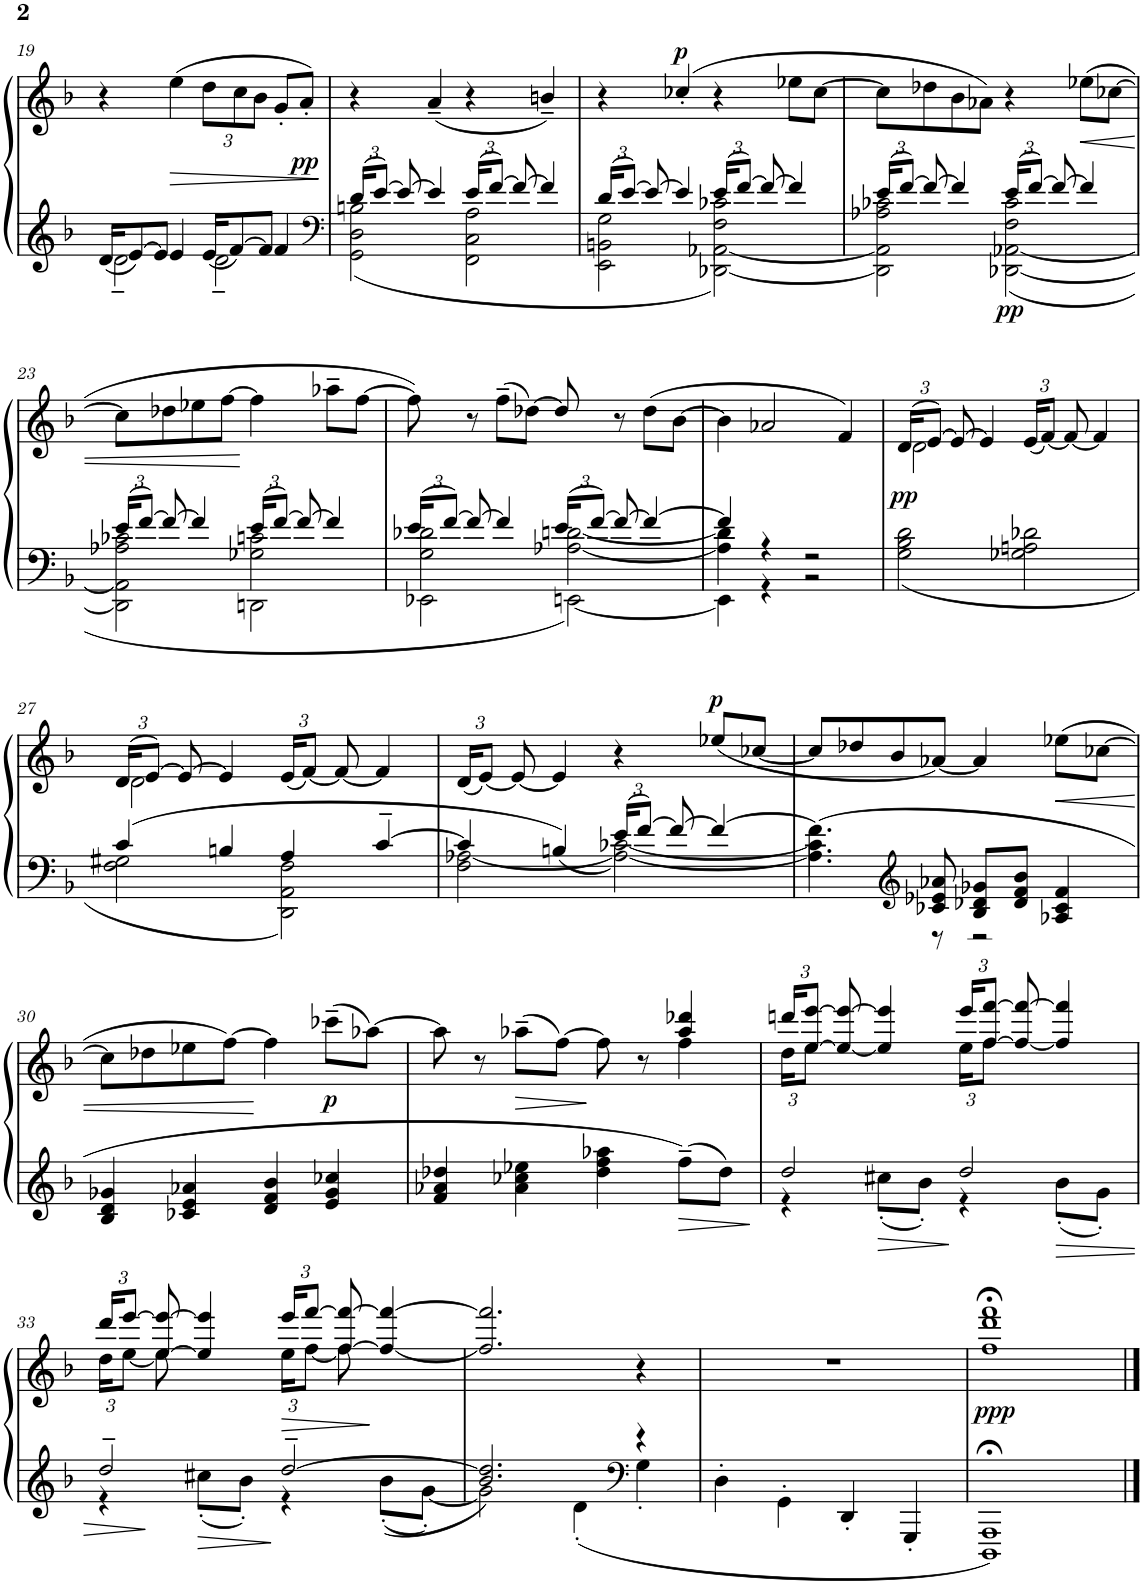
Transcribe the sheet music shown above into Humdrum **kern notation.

**kern	**kern	**dynam
*part1	*part1	*part1
*staff2	*staff1	*staff1/2
*I"Piano	*	*
*I'Pno	*	*
!!LO:PB:g=z
*clefG2	*clefG2	*
*k[b-]	*k[b-]	*
*F:	*F:	*
*M4/4	*M4/4	*
=19	=19	=19
*^	*	*
*	*^	*	*
4ryy	16d/KL	2d~\	4r	.
.	[8e/	.	.	.
.	8e/J]	.	.	.
!	!	!	!	!LO:HP:b
4e/	.	.	(4ee\	>
.	8.ryy	.	.	.
*	*	*	*Xbrackettup	*
4ryy	16e/KL	2d~\	12dd\L	.
.	[8f/	.	.	.
.	.	.	12cc\	.
.	.	.	12b-\J	.
.	8f/J]	.	.	.
4f/	.	.	8g'/L	.
.	8.ryy	.	.	.
!	!	!	!	!LO:DY:b
.	.	.	8a'/J)	pp
=20	=20	=20	=20	=20
*clefF4	*	*	*	*
*Xbrackettup	*	*	*	*
24d/KL	2Bn\	2GG\ 2D\	4r	.
[12e/J	.	.	.	.
8e/_	.	.	.	.
4e/]	.	.	(4a~/	.
24e/KL	2A\	2FF\ 2C\	4r	.
[12f/J	.	.	.	.
8f/_	.	.	.	.
4f/]	.	.	4bn~/)	.
=21	=21	=21	=21	=21
24d/KL	2G\	2EE\ 2BBn\	4r	.
[12e/J	.	.	.	.
8e/_	.	.	.	.
!	!	!	!	!LO:DY:a
4e/]	.	.	(4cc-X'/	p
24e/KL	2F\ 2c-X\	[2DD-X\ [2AA-X\	4r	.
[12f/J	.	.	.	.
8f/_	.	.	.	.
4f/]	.	.	8ee-X\L	.
.	.	.	[8cc-\J	.
=22	=22	=22	=22	=22
24e/KL	2A-X\ 2c-X\	2DD-\] 2AA-\]	8cc-\L]	.
[12f/J	.	.	.	.
8f/_	.	.	8dd-X\	.
4f/]	.	.	8b-\	.
.	.	.	8a-X\J)	.
!	!	!	!	!LO:DY:b=2
24e/KL	2F\ 2c-\	[2DD-X\ [2AA-X\	4r	pp
[12f/J	.	.	.	.
8f/_	.	.	.	.
!	!	!	!	!LO:HP:b
4f/]	.	.	(8ee-X\L	<
.	.	.	[8cc-X\J	.
!!LO:LB:g=z
=23	=23	=23	=23	=23
24e/KL	2A-X\ 2c-X\	2DD-\] 2AA-\]	8cc-\L]	.
[12f/J	.	.	.	.
8f/_	.	.	8dd-X\	.
4f/]	.	.	8ee-X\	.
.	.	.	[8ff\J	.
24e/KL	2G-X\ 2cn\	2DDn\	4ff\]	]
[12f/J	.	.	.	.
8f/_	.	.	.	.
4f/]	.	.	8aa-X~\L	.
.	.	.	[8ff\J	.
=24	=24	=24	=24	=24
24e/KL	2G\ 2d-X\	2EE-X\	8ff\])	.
[12f/J	.	.	.	.
8f/_	.	.	8r	.
4f/]	.	.	(8ff~\L	.
.	.	.	[8dd-X\J)	.
24e/KL	[2A-X\ [2dn\	[2EEn\	8dd-/]	.
[12f/J	.	.	.	.
8f/_	.	.	8r	.
4f/_	.	.	(8dd-\L	.
.	.	.	[8b-\J	.
=25	=25	=25	=25	=25
4f/]	4A-\] 4d\]	4EE\]	4b-\]	.
4r	4r	2.ryy	2a-X/	.
2r	2r	.	.	.
.	.	.	4f/)	.
*v	*v	*v	*	*
=26	=26	=26
*	*^	*
!	!	!	!LO:DY:b
2G\ 2B-\ 2d\	(24d/KL	2d\	pp
.	[12e/J)	.	.
.	8e/_	.	.
.	4e/]	.	.
2G-X\ 2An\ 2d-X\	(24e/KL	2ryy	.
.	[12f/J)	.	.
.	8f/_	.	.
.	4f/]	.	.
!!LO:LB:g=z	!!
=27	=27	=27	=27
*^	*	*	*
4c/	2F\ 2G#X\	(24d/KL	2d\	.
.	.	[12e/J)	.	.
.	.	8e/_	.	.
4Bn/	.	4e/]	.	.
4A/	2DD\ 2AA\ 2F\	(24e/KL	2ryy	.
.	.	[12f/J)	.	.
.	.	8f/_	.	.
[4c~/	.	4f/]	.	.
*	*	*v	*v	*
=28	=28	=28	=28
4c/]	2F\ [2A-X\	(24d/KL	.
.	.	[12e/J)	.
.	.	8e/_	.
4Bn/	.	4e/]	.
24e/KL	2A-\_ [2c-X\	4r	.
[12f/J	.	.	.
8f/_	.	.	.
!	!	!	!LO:DY:a
4f/_	.	(8ee-X/L	p
.	.	[8cc-X/J	.
=29	=29	=29	=29
4.f\]	4.A-\] 4.c-\]	8cc-/L]	.
.	.	8dd-X/	.
.	.	8b-/	.
*clefG2	*	*	*
8c-X/ 8e-X/ 8a-X/	8r	[8a-X/J)	.
8B-/ 8d-X/ 8g-X/L	2r	4a-/]	.
8d-/ 8f/ 8b-/J	.	.	.
!	!	!	!LO:HP:b
4A-X/ 4c-/ 4f/	.	(8ee-X\L	<
.	.	[8cc-X\J	.
*v	*v	*	*
!!LO:LB:g=z
=30	=30	=30
4B-/ 4d/ 4g-X/	8cc-\L]	.
.	8dd-X\	.
4c-X/ 4e/ 4a-X/	8ee-X\	.
.	[8ff\J)	.
4d/ 4f/ 4b-/	4ff\]	[
!	!	!LO:DY:b
4e/ 4g-/ 4cc-X/	(8ccc-X~\L	p
.	[8aa-X\J)	.
=31	=31	=31
*	*^	*
4f/ 4a-X/ 4dd-X/	8aa-\]	2.ryy	.
.	8r	.	.
!	!	!	!LO:HP:b
4a-\ 4cc-X\ 4ee-X\	(8aa-X~\L	.	>
.	[8ff\J)	.	.
4dd-\ 4ff\ 4aa-X\	8ff\]	.	[
.	8r	.	.
8ff~\L	4ff\	4aa-/ 4ddd-X/	.
8dd-\J	.	.	.
*	*v	*v	*
.	.	]
=32	=32	=32
*^	*^	*
2dd/	4r	24dddn/KL	24dd\KL	.
.	.	[12ee/ [12eee/J	12ee\J	.
.	.	8ee/_ 8eee/_	8ryy	.
.	8cc#X'\L	4ee/] 4eee/]	4ryy	.
.	8b-'\J	.	.	.
2dd/	4r	24eee/KL	24ee\KL	.
.	.	[12ff/ [12fff/J	12ff\J	.
.	.	8ff/_ 8fff/_	8ryy	.
.	8b-'\L	4ff/] 4fff/]	4ryy	.
.	8g'\J	.	.	.
!!LO:LB:g=z	!!
=33	=33	=33	=33	=33
2dd~/	4r	24ddd/KL	24dd\KL	.
.	.	[12eee/J	[12ee\J	.
.	.	[8ee/ 8eee/_	8ee\]	.
.	8cc#X'\L	4ee/] 4eee/]	4ryy	.
.	8b-'\J	.	.	.
!	!	!	!	!LO:HP:b
[2dd~/	4r	24eee/KL	24ee\KL	>
.	.	[12fff/J	[12ff\J	.
.	.	[8ff/ 8fff/_	8ff\]	.
.	8b-'\L	4ff/_ 4fff/_	4ryy	]
.	[8g'\J	.	.	.
*	*	*v	*v	*
=34	=34	=34	=34
2.b-/ 2.dd/]	2g\]	2.ff/] 2.fff/]	.
.	4d'\	.	.
*clefF4	*	*	*
4r	4G'\	4r	.
*v	*v	*	*
=35	=35	=35
4D'\	1r	.
4GG'\	.	.
4DD'/	.	.
4GGG'/	.	.
=36	=36	=36
!	!	!LO:DY:b
1DDD;< 1AAA;<	1ff;< 1ddd;< 1fff;<	ppp
==	==	==
*-	*-	*-
